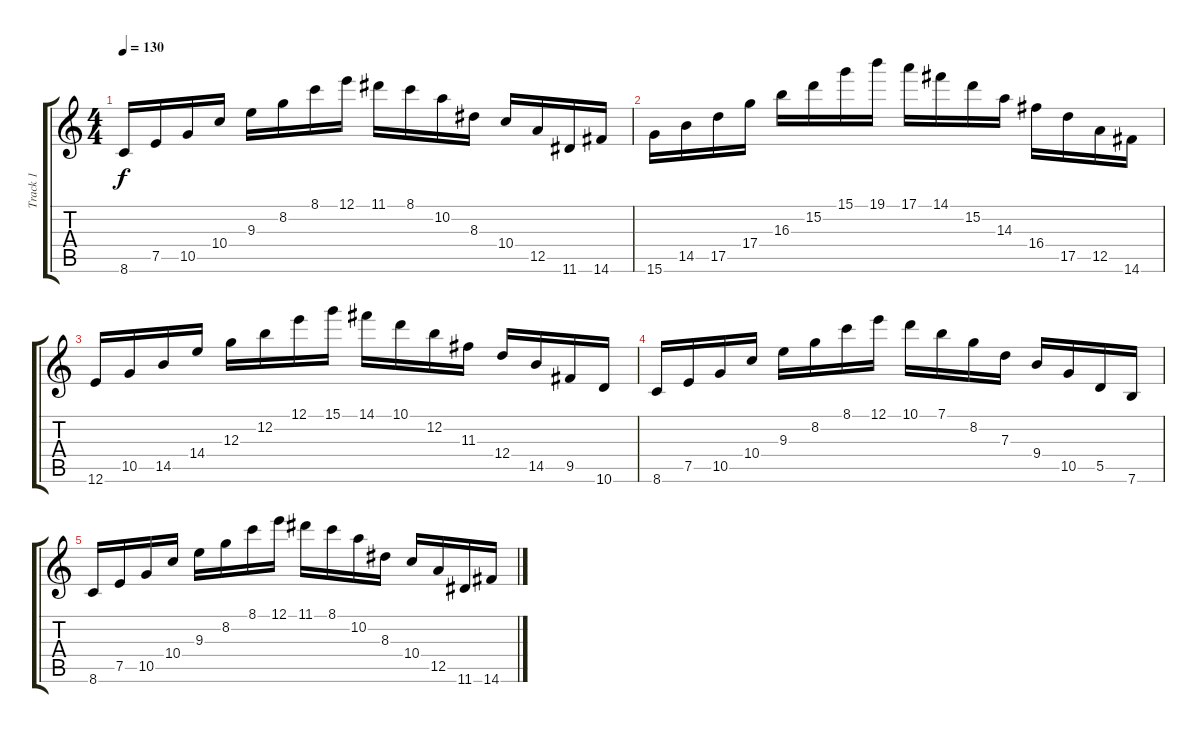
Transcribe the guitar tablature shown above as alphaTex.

\track ("Track 1" "Track 1") {instrument overdrivenguitar}
\staff {score tabs}
\tuning (E4 B3 G3 D3 A2 E2) {hide}
\ts (4 4)
\tempo 130
\clef g2
\ks c
8.6.16{dy f} 7.5.16 10.5.16 10.4.16 9.3.16 8.2.16 8.1.16 12.1.16 11.1.16 8.1.16 10.2.16 8.3.16 10.4.16 12.5.16 11.6.16 14.6.16 |
15.6.16 14.5.16 17.5.16 17.4.16 16.3.16 15.2.16 15.1.16 19.1.16 17.1.16 14.1.16 15.2.16 14.3.16 16.4.16 17.5.16 12.5.16 14.6.16 |
12.6.16 10.5.16 14.5.16 14.4.16 12.3.16 12.2.16 12.1.16 15.1.16 14.1.16 10.1.16 12.2.16 11.3.16 12.4.16 14.5.16 9.5.16 10.6.16 |
8.6.16 7.5.16 10.5.16 10.4.16 9.3.16 8.2.16 8.1.16 12.1.16 10.1.16 7.1.16 8.2.16 7.3.16 9.4.16 10.5.16 5.5.16 7.6.16 |
8.6.16 7.5.16 10.5.16 10.4.16 9.3.16 8.2.16 8.1.16 12.1.16 11.1.16 8.1.16 10.2.16 8.3.16 10.4.16 12.5.16 11.6.16 14.6.16
